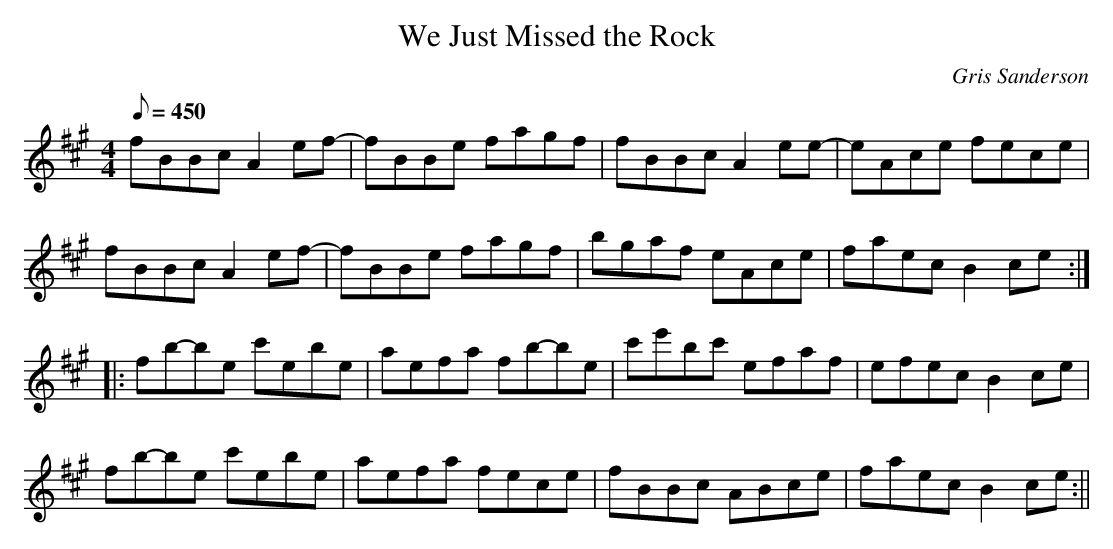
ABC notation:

X:1
T:We Just Missed the Rock
M:4/4
L:1/8
C:Gris Sanderson
Q:450
K:Bdor
fBBcA2ef-|fBBe fagf|fBBcA2ee-|eAce fece|
fBBcA2ef-|fBBe fagf|bgaf eAce|faecB2ce:|
|:fb-be c'ebe|aefa fb-be|c'e'bc' efaf|efecB2ce|
fb-be c'ebe|aefa fece|fBBc ABce|faecB2ce:||
